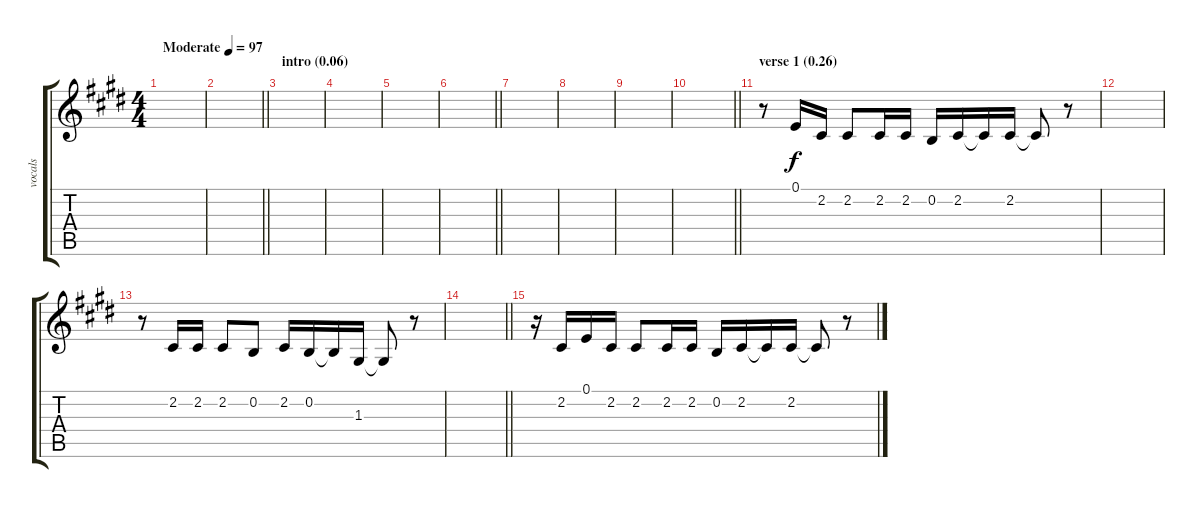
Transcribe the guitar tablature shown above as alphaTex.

\track ("vocals" "vocals") {instrument clarinet}
\staff {score tabs}
\tuning (E4 B3 G3 D3 A2 E2) {hide}
\ts (4 4)
\tempo (97 "Moderate")
\clef g2
\ks e
|
\barLineRight lightlight
|
\section ("" "intro (0.06)")
|
|
|
\barLineRight lightlight
|
|
|
|
\barLineRight lightlight
|
\section ("" "verse 1 (0.26)")
r.8 0.1.16 2.2.16 2.2.8 2.2.16 2.2.16 0.2.16 2.2.16 2.2{t}.16 2.2.16 2.2{t}.8 r.8 |
|
r.8 2.2.16 2.2.16 2.2.8 0.2.8 2.2.16 0.2.16 0.2{t}.16 1.3.16 1.3{t}.8 r.8 |
\barLineRight lightlight
|
r.16 2.2.16 0.1.16 2.2.16 2.2.8 2.2.16 2.2.16 0.2.16 2.2.16 2.2{t}.16 2.2.16 2.2{t}.8 r.8
